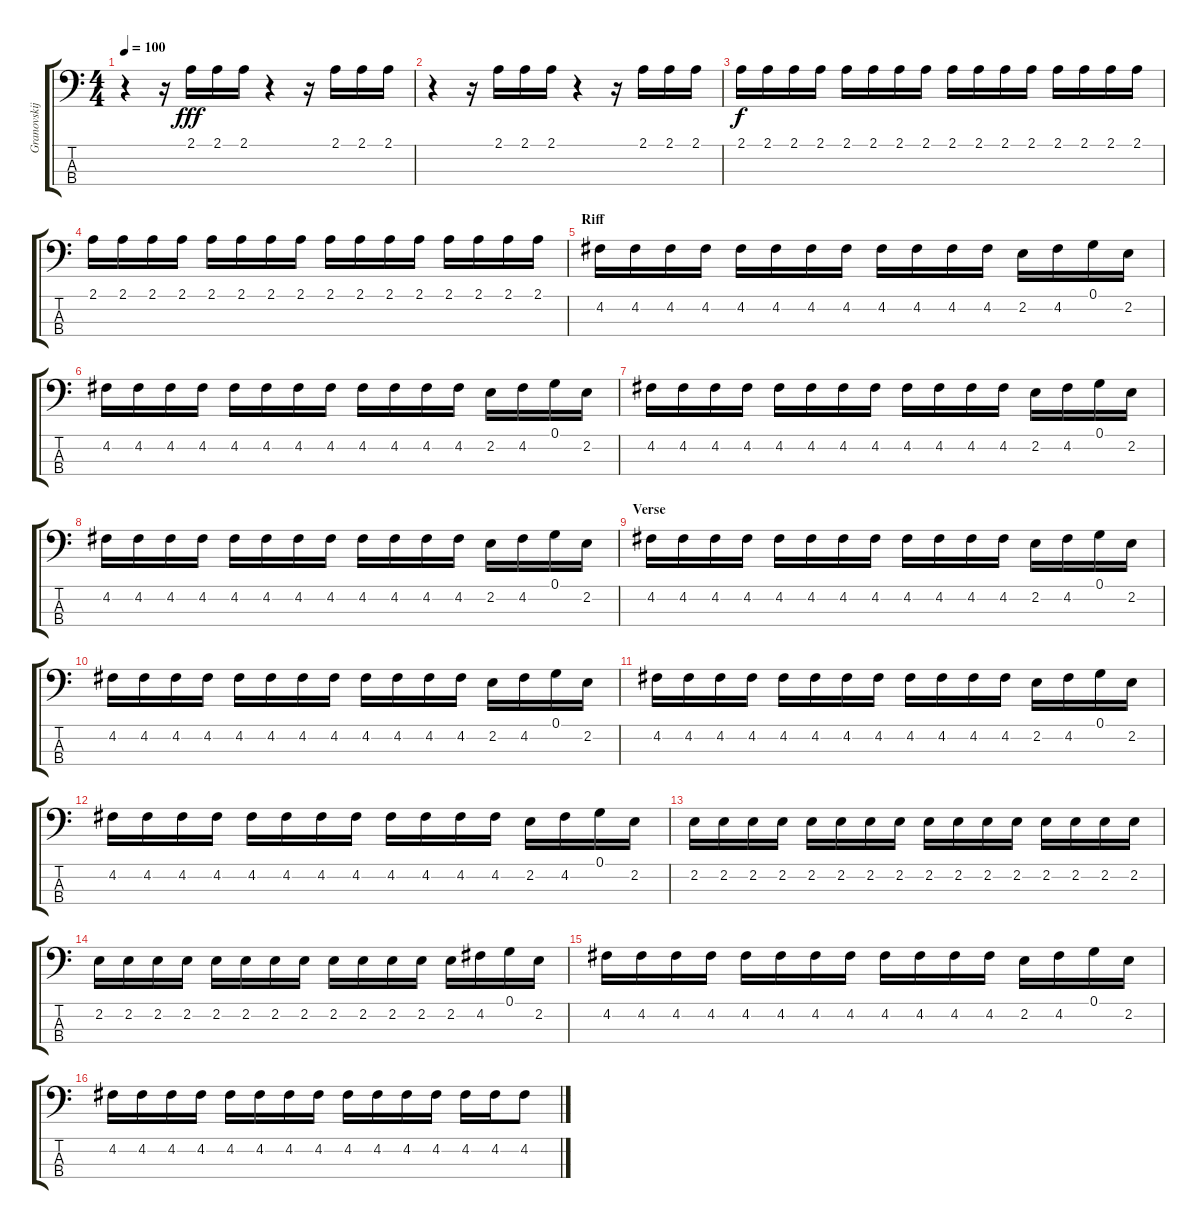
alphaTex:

\track ("Granovskij " "Granovskij") {instrument electricbassfinger}
\staff {score tabs}
\tuning (G2 D2 A1 E1) {hide}
\ts (4 4)
\tempo 100
\clef f4
\ks c
r.4{dy fff} r.16 2.1.16 2.1.16 2.1.16 r.4 r.16 2.1.16 2.1.16 2.1.16 |
r.4 r.16 2.1.16 2.1.16 2.1.16 r.4 r.16 2.1.16 2.1.16 2.1.16 |
2.1.16{dy f} 2.1.16 2.1.16 2.1.16 2.1.16 2.1.16 2.1.16 2.1.16 2.1.16 2.1.16 2.1.16 2.1.16 2.1.16 2.1.16 2.1.16 2.1.16 |
2.1.16 2.1.16 2.1.16 2.1.16 2.1.16 2.1.16 2.1.16 2.1.16 2.1.16 2.1.16 2.1.16 2.1.16 2.1.16 2.1.16 2.1.16 2.1.16 |
\section ("" "Riff")
4.2.16 4.2.16 4.2.16 4.2.16 4.2.16 4.2.16 4.2.16 4.2.16 4.2.16 4.2.16 4.2.16 4.2.16 2.2.16 4.2.16 0.1.16 2.2.16 |
4.2.16 4.2.16 4.2.16 4.2.16 4.2.16 4.2.16 4.2.16 4.2.16 4.2.16 4.2.16 4.2.16 4.2.16 2.2.16 4.2.16 0.1.16 2.2.16 |
4.2.16 4.2.16 4.2.16 4.2.16 4.2.16 4.2.16 4.2.16 4.2.16 4.2.16 4.2.16 4.2.16 4.2.16 2.2.16 4.2.16 0.1.16 2.2.16 |
4.2.16 4.2.16 4.2.16 4.2.16 4.2.16 4.2.16 4.2.16 4.2.16 4.2.16 4.2.16 4.2.16 4.2.16 2.2.16 4.2.16 0.1.16 2.2.16 |
\section ("" "Verse")
4.2.16 4.2.16 4.2.16 4.2.16 4.2.16 4.2.16 4.2.16 4.2.16 4.2.16 4.2.16 4.2.16 4.2.16 2.2.16 4.2.16 0.1.16 2.2.16 |
4.2.16 4.2.16 4.2.16 4.2.16 4.2.16 4.2.16 4.2.16 4.2.16 4.2.16 4.2.16 4.2.16 4.2.16 2.2.16 4.2.16 0.1.16 2.2.16 |
4.2.16 4.2.16 4.2.16 4.2.16 4.2.16 4.2.16 4.2.16 4.2.16 4.2.16 4.2.16 4.2.16 4.2.16 2.2.16 4.2.16 0.1.16 2.2.16 |
4.2.16 4.2.16 4.2.16 4.2.16 4.2.16 4.2.16 4.2.16 4.2.16 4.2.16 4.2.16 4.2.16 4.2.16 2.2.16 4.2.16 0.1.16 2.2.16 |
2.2.16 2.2.16 2.2.16 2.2.16 2.2.16 2.2.16 2.2.16 2.2.16 2.2.16 2.2.16 2.2.16 2.2.16 2.2.16 2.2.16 2.2.16 2.2.16 |
2.2.16 2.2.16 2.2.16 2.2.16 2.2.16 2.2.16 2.2.16 2.2.16 2.2.16 2.2.16 2.2.16 2.2.16 2.2.16 4.2.16 0.1.16 2.2.16 |
4.2.16 4.2.16 4.2.16 4.2.16 4.2.16 4.2.16 4.2.16 4.2.16 4.2.16 4.2.16 4.2.16 4.2.16 2.2.16 4.2.16 0.1.16 2.2.16 |
4.2.16 4.2.16 4.2.16 4.2.16 4.2.16 4.2.16 4.2.16 4.2.16 4.2.16 4.2.16 4.2.16 4.2.16 4.2.16 4.2.16 4.2.8
